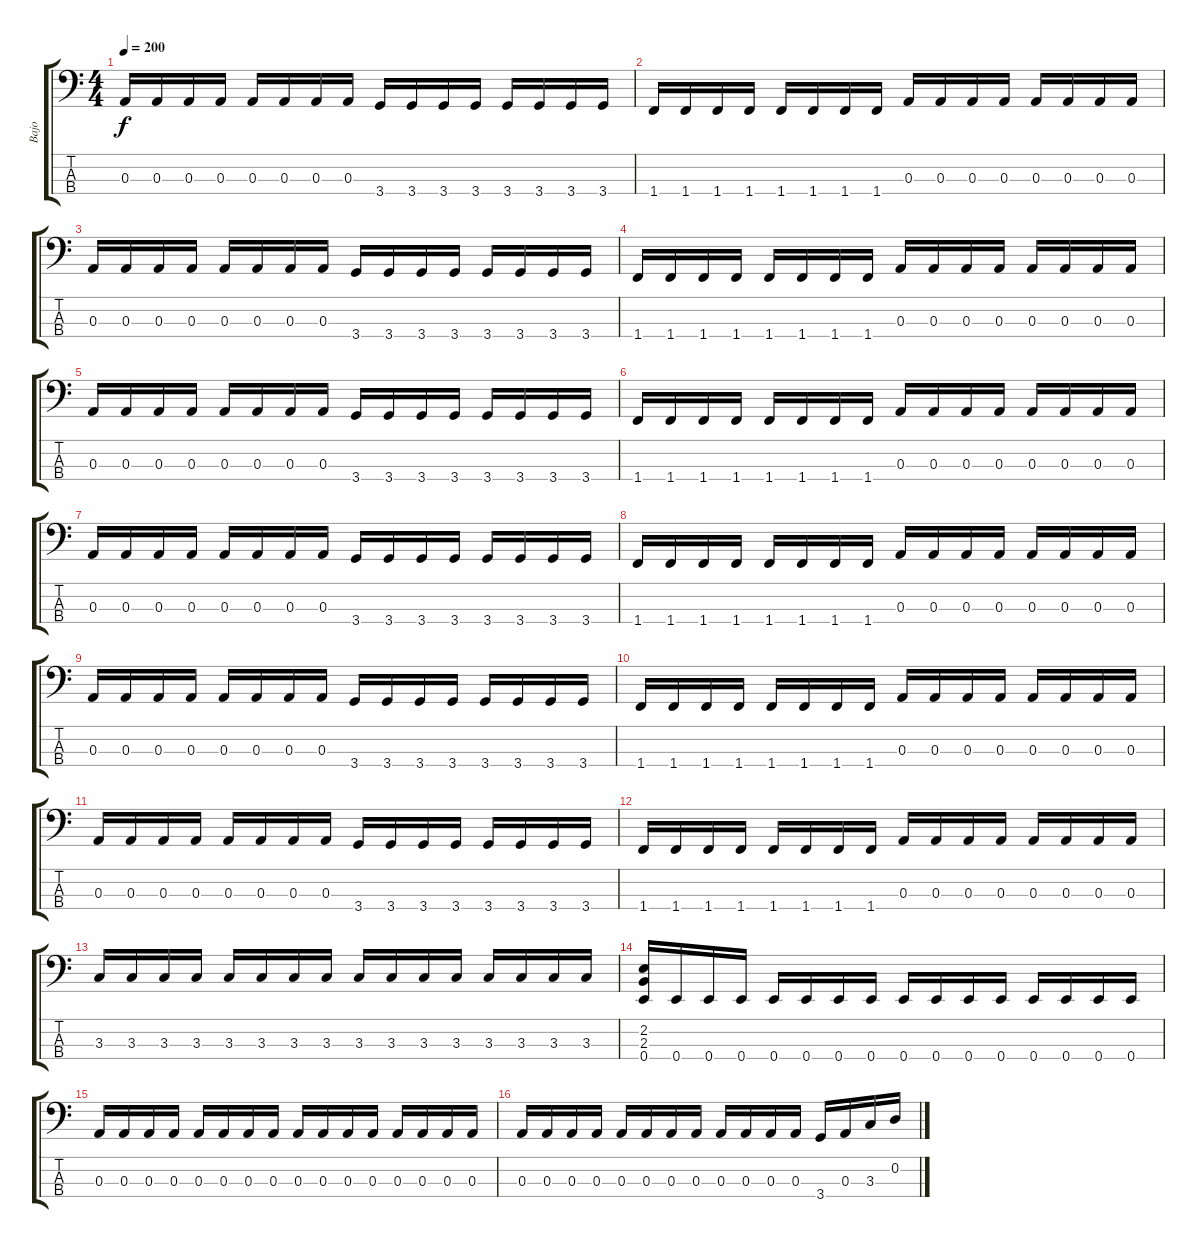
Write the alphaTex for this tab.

\track ("Bajo" "Bajo") {instrument electricbassfinger}
\staff {score tabs}
\tuning (G2 D2 A1 E1) {hide}
\ts (4 4)
\tempo 200
\clef f4
\ks c
0.3.16{dy f} 0.3.16 0.3.16 0.3.16 0.3.16 0.3.16 0.3.16 0.3.16 3.4.16 3.4.16 3.4.16 3.4.16 3.4.16 3.4.16 3.4.16 3.4.16 |
1.4.16 1.4.16 1.4.16 1.4.16 1.4.16 1.4.16 1.4.16 1.4.16 0.3.16 0.3.16 0.3.16 0.3.16 0.3.16 0.3.16 0.3.16 0.3.16 |
0.3.16 0.3.16 0.3.16 0.3.16 0.3.16 0.3.16 0.3.16 0.3.16 3.4.16 3.4.16 3.4.16 3.4.16 3.4.16 3.4.16 3.4.16 3.4.16 |
1.4.16 1.4.16 1.4.16 1.4.16 1.4.16 1.4.16 1.4.16 1.4.16 0.3.16 0.3.16 0.3.16 0.3.16 0.3.16 0.3.16 0.3.16 0.3.16 |
0.3.16 0.3.16 0.3.16 0.3.16 0.3.16 0.3.16 0.3.16 0.3.16 3.4.16 3.4.16 3.4.16 3.4.16 3.4.16 3.4.16 3.4.16 3.4.16 |
1.4.16 1.4.16 1.4.16 1.4.16 1.4.16 1.4.16 1.4.16 1.4.16 0.3.16 0.3.16 0.3.16 0.3.16 0.3.16 0.3.16 0.3.16 0.3.16 |
0.3.16 0.3.16 0.3.16 0.3.16 0.3.16 0.3.16 0.3.16 0.3.16 3.4.16 3.4.16 3.4.16 3.4.16 3.4.16 3.4.16 3.4.16 3.4.16 |
1.4.16 1.4.16 1.4.16 1.4.16 1.4.16 1.4.16 1.4.16 1.4.16 0.3.16 0.3.16 0.3.16 0.3.16 0.3.16 0.3.16 0.3.16 0.3.16 |
0.3.16 0.3.16 0.3.16 0.3.16 0.3.16 0.3.16 0.3.16 0.3.16 3.4.16 3.4.16 3.4.16 3.4.16 3.4.16 3.4.16 3.4.16 3.4.16 |
1.4.16 1.4.16 1.4.16 1.4.16 1.4.16 1.4.16 1.4.16 1.4.16 0.3.16 0.3.16 0.3.16 0.3.16 0.3.16 0.3.16 0.3.16 0.3.16 |
0.3.16 0.3.16 0.3.16 0.3.16 0.3.16 0.3.16 0.3.16 0.3.16 3.4.16 3.4.16 3.4.16 3.4.16 3.4.16 3.4.16 3.4.16 3.4.16 |
1.4.16 1.4.16 1.4.16 1.4.16 1.4.16 1.4.16 1.4.16 1.4.16 0.3.16 0.3.16 0.3.16 0.3.16 0.3.16 0.3.16 0.3.16 0.3.16 |
3.3.16 3.3.16 3.3.16 3.3.16 3.3.16 3.3.16 3.3.16 3.3.16 3.3.16 3.3.16 3.3.16 3.3.16 3.3.16 3.3.16 3.3.16 3.3.16 |
(2.2 2.3 0.4).16 0.4.16 0.4.16 0.4.16 0.4.16 0.4.16 0.4.16 0.4.16 0.4.16 0.4.16 0.4.16 0.4.16 0.4.16 0.4.16 0.4.16 0.4.16 |
0.3.16 0.3.16 0.3.16 0.3.16 0.3.16 0.3.16 0.3.16 0.3.16 0.3.16 0.3.16 0.3.16 0.3.16 0.3.16 0.3.16 0.3.16 0.3.16 |
0.3.16 0.3.16 0.3.16 0.3.16 0.3.16 0.3.16 0.3.16 0.3.16 0.3.16 0.3.16 0.3.16 0.3.16 3.4.16 0.3.16 3.3.16 0.2.16
